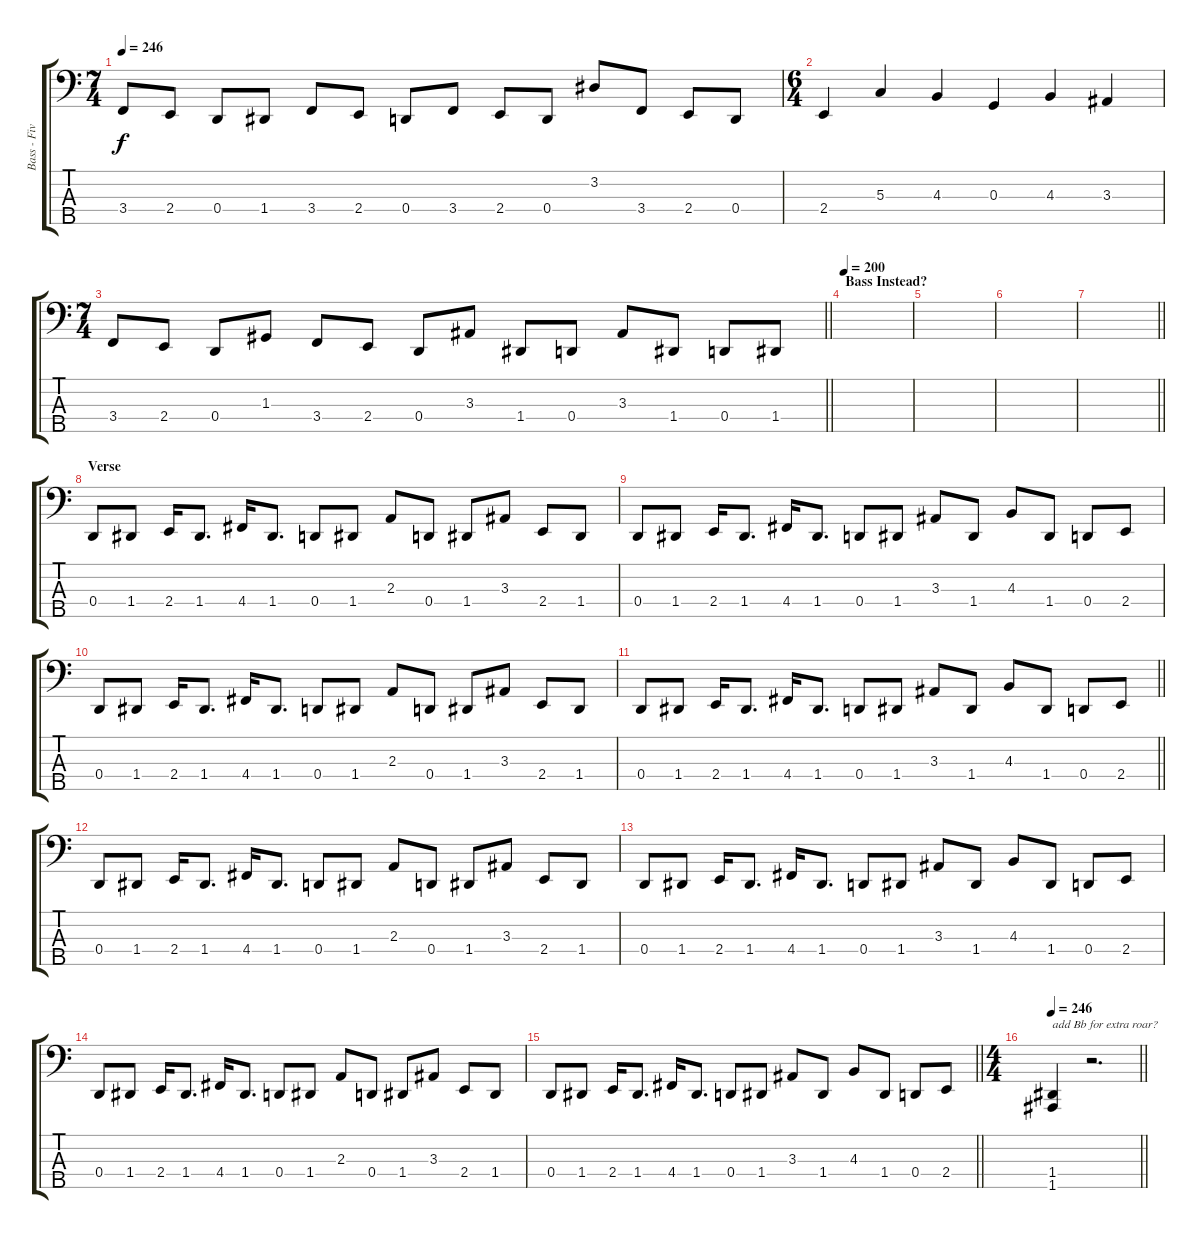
\track ("Bass - Five String" "Bass - Fiv") {instrument electricbassfinger}
\staff {score tabs}
\tuning (F2 C2 G1 D1 A0) {hide}
\ts (7 4)
\tempo 246
\clef f4
\ks c
3.4.8{dy f} 2.4.8 0.4.8 1.4.8 3.4.8 2.4.8 0.4.8 3.4.8 2.4.8 0.4.8 3.2.8 3.4.8 2.4.8 0.4.8 |
\ts (6 4)
2.4.4 5.3.4 4.3.4 0.3.4 4.3.4 3.3.4 |
\ts (7 4)
\barLineRight lightlight
3.4.8 2.4.8 0.4.8 1.3.8 3.4.8 2.4.8 0.4.8 3.3.8 1.4.8 0.4.8 3.3.8 1.4.8 0.4.8 1.4.8 |
\section ("" "Bass Instead?")
\tempo 200
|
|
|
\barLineRight lightlight
|
\section ("" "Verse")
0.4.8 1.4.8 2.4.16 1.4.8{d} 4.4.16 1.4.8{d} 0.4.8 1.4.8 2.3.8 0.4.8 1.4.8 3.3.8 2.4.8 1.4.8 |
0.4.8 1.4.8 2.4.16 1.4.8{d} 4.4.16 1.4.8{d} 0.4.8 1.4.8 3.3.8 1.4.8 4.3.8 1.4.8 0.4.8 2.4.8 |
0.4.8 1.4.8 2.4.16 1.4.8{d} 4.4.16 1.4.8{d} 0.4.8 1.4.8 2.3.8 0.4.8 1.4.8 3.3.8 2.4.8 1.4.8 |
\barLineRight lightlight
0.4.8 1.4.8 2.4.16 1.4.8{d} 4.4.16 1.4.8{d} 0.4.8 1.4.8 3.3.8 1.4.8 4.3.8 1.4.8 0.4.8 2.4.8 |
\section ("" "")
0.4.8 1.4.8 2.4.16 1.4.8{d} 4.4.16 1.4.8{d} 0.4.8 1.4.8 2.3.8 0.4.8 1.4.8 3.3.8 2.4.8 1.4.8 |
0.4.8 1.4.8 2.4.16 1.4.8{d} 4.4.16 1.4.8{d} 0.4.8 1.4.8 3.3.8 1.4.8 4.3.8 1.4.8 0.4.8 2.4.8 |
0.4.8 1.4.8 2.4.16 1.4.8{d} 4.4.16 1.4.8{d} 0.4.8 1.4.8 2.3.8 0.4.8 1.4.8 3.3.8 2.4.8 1.4.8 |
\barLineRight lightlight
0.4.8 1.4.8 2.4.16 1.4.8{d} 4.4.16 1.4.8{d} 0.4.8 1.4.8 3.3.8 1.4.8 4.3.8 1.4.8 0.4.8 2.4.8 |
\ts (4 4)
\section ("" "")
\tempo 246
\barLineRight lightlight
(1.4 1.5).4{txt "add Bb for extra roar?"} r.2{d}
